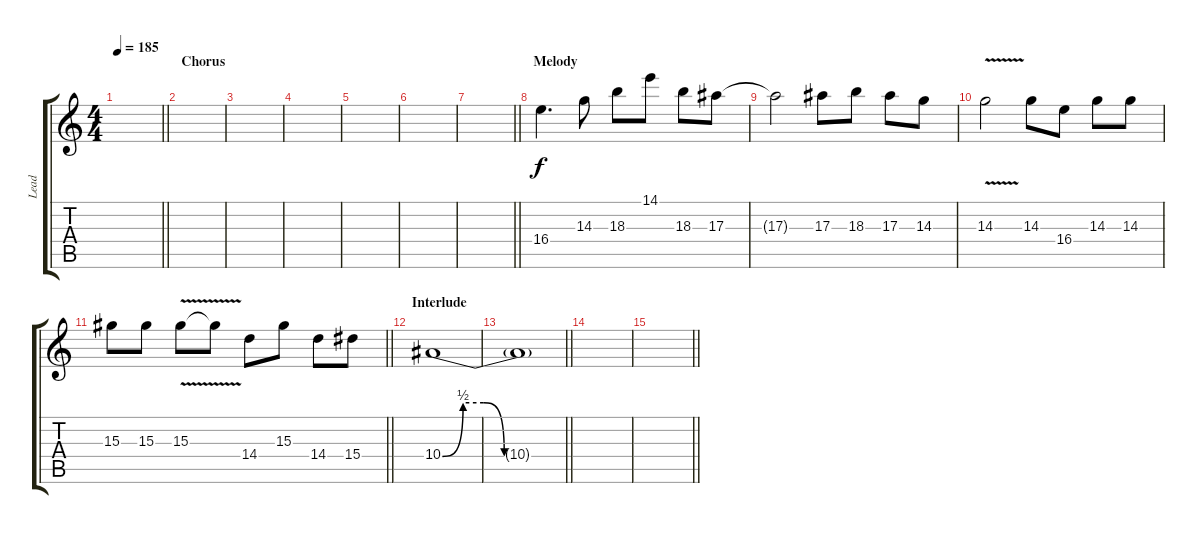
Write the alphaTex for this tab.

\track ("Lead" "Lead") {instrument distortionguitar}
\staff {score tabs}
\tuning (D4 A3 F3 C3 G2 D2) {hide}
\ts (4 4)
\tempo 185
\clef g2
\barLineRight lightlight
\ks c
|
\section ("" "Chorus")
|
|
|
|
|
\barLineRight lightlight
|
\section ("" "Melody")
16.4.4{d} 14.3.8 18.3.8 14.1.8 18.3.8 17.3.8 |
17.3{t}.2 17.3.8 18.3.8 17.3.8 14.3.8 |
14.3{v}.2 14.3.8 16.4.8 14.3.8 14.3.8 |
\barLineRight lightlight
15.3.8 15.3.8 15.3{v}.8 15.3{t}.8 14.4.8 15.3.8 14.4.8 15.4.8 |
\section ("" "Interlude")
10.4{be (custom 0 0 10 2 20 2 30 0 60 0)}.1 |
\barLineRight lightlight
10.4{t}.1 |
|
\barLineRight lightlight
